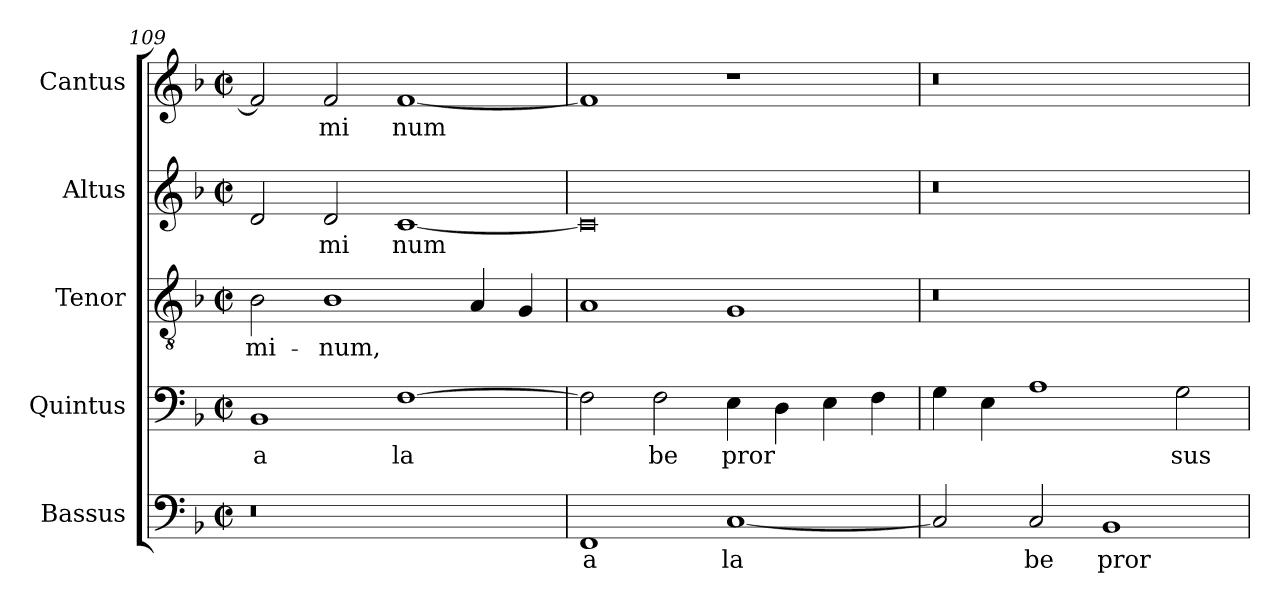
**kern	**text	**kern	**text	**kern	**text	**kern	**text	**kern	**text
*part5	*part5	*part4	*part4	*part3	*part3	*part2	*part2	*part1	*part1
*staff5	*staff5	*staff4	*staff4	*staff3	*staff3	*staff2	*staff2	*staff1	*staff1
*I"Bassus	*	*I"Quintus	*	*I"Tenor	*	*I"Altus	*	*I"Cantus	*
*clefF4	*	*clefF4	*	*clefGv2	*	*clefG2	*	*clefG2	*
*k[b-]	*	*k[b-]	*	*k[b-]	*	*k[b-]	*	*k[b-]	*
*F:	*	*F:	*	*F:	*	*F:	*	*F:	*
*M2/2	*	*M2/2	*	*M2/2	*	*M2/2	*	*M2/2	*
*met(c|)	*	*met(c|)	*	*met(c|)	*	*met(c|)	*	*met(c|)	*
=109	=109	=109	=109	=109	=109	=109	=109	=109	=109
!	!	!	!LO:LY:b:cj	!	!LO:LY:b:cj	!	!	!	!
0r	.	1BB-	a	2B-\	-mi-	2d/	.	2f/]	.
!	!	!	!	!	!LO:LY:b	!	!LO:LY:b:cj	!	!LO:LY:b:cj
.	.	.	.	1B-	-num,	2d/	mi	2f/	mi
!	!	!	!LO:LY:b:cj	!	!	!	!LO:LY:b	!	!LO:LY:b
.	.	[>1F	la	.	.	[<1c	num	[<1f	num
.	.	.	.	4A/	.	.	.	.	.
.	.	.	.	4G/	.	.	.	.	.
=110	=110	=110	=110	=110	=110	=110	=110	=110	=110
!	!LO:LY:b:cj	!	!	!	!	!	!	!	!
1FF	a	2F\]	.	1A	.	0c]	.	1f]	.
!	!	!	!LO:LY:b:cj	!	!	!	!	!	!
.	.	2F\	be	.	.	.	.	.	.
!	!LO:LY:b:cj	!	!LO:LY:b	!	!	!	!	!	!
[<1C	la	4E\	pror	1G	.	.	.	1r	.
.	.	4D\	.	.	.	.	.	.	.
.	.	4E\	.	.	.	.	.	.	.
.	.	4F\	.	.	.	.	.	.	.
=111	=111	=111	=111	=111	=111	=111	=111	=111	=111
2C/]	.	4G\	.	0r	.	0r	.	0r	.
.	.	4E\	.	.	.	.	.	.	.
!	!LO:LY:b:cj	!	!	!	!	!	!	!	!
2C/	be	1A	.	.	.	.	.	.	.
!	!LO:LY:b:cj	!	!	!	!	!	!	!	!
1BB-	pror	.	.	.	.	.	.	.	.
!	!	!	!LO:LY:b:cj	!	!	!	!	!	!
.	.	2G\	sus	.	.	.	.	.	.
=	=	=	=	=	=	=	=	=	=
*-	*-	*-	*-	*-	*-	*-	*-	*-	*-
